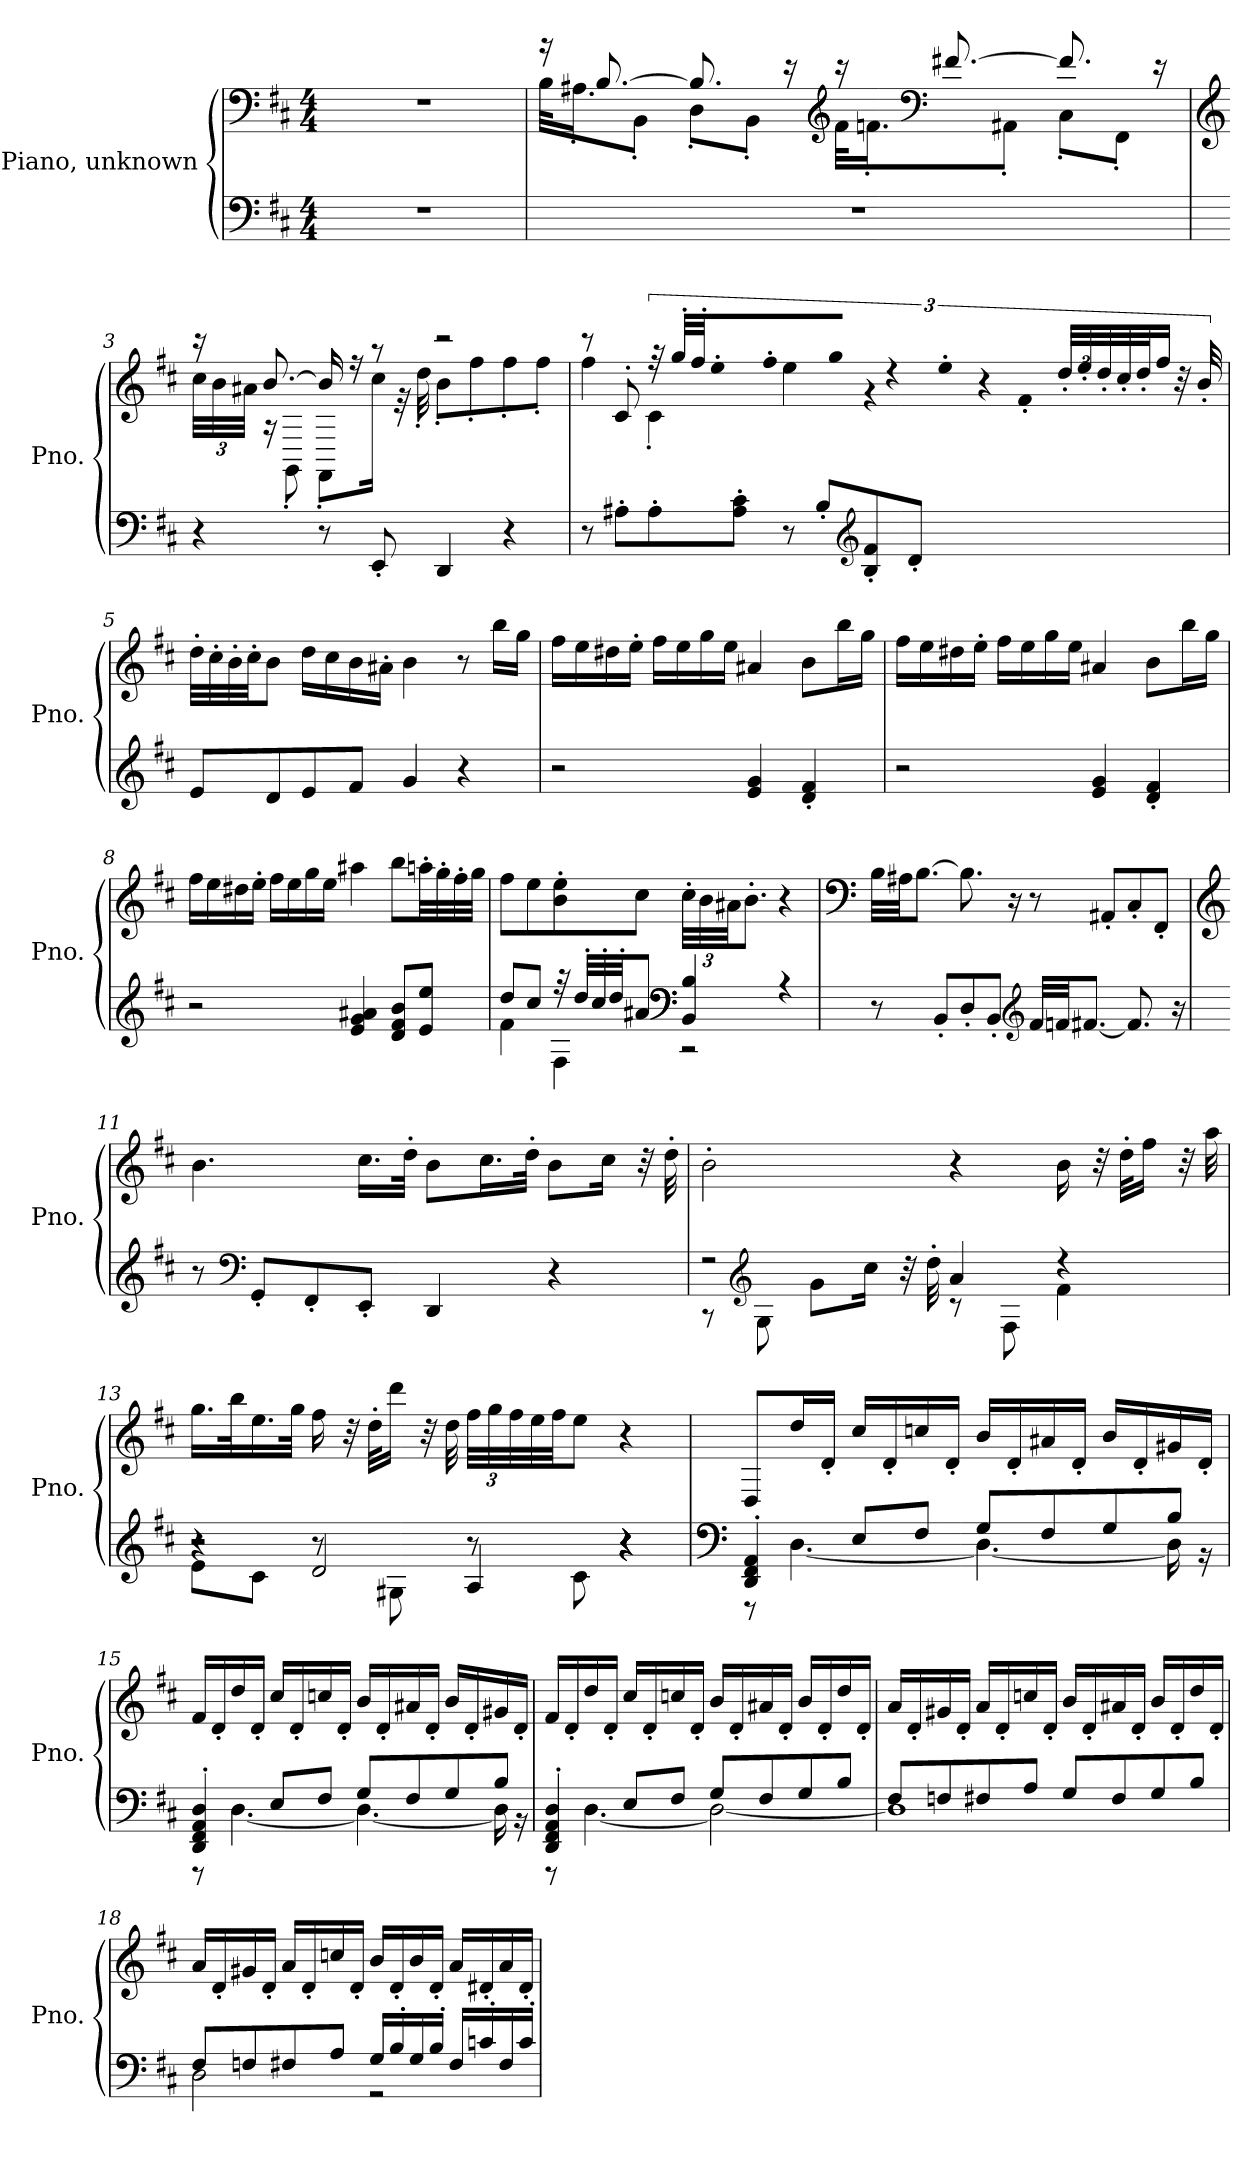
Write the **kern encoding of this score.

**kern	**kern
*part1	*part1
*staff2	*staff1
*I"Piano, unknown	*
*I'Pno.	*
*clefF4	*clefF4
*k[f#c#]	*k[f#c#]
*M4/4	*M4/4
*MM120	*MM120
=1	=1
1r	1r
=2	=2
*	*^
1r	16r	32B\KLL
.	.	16.A#X'\J
.	[8.B/	.
.	.	8BB'\J
.	8.B/]	8D'\L
.	.	8BB'\J
.	16r	.
*	*clefG2	*
.	16r	32f#\KLL
.	.	16.fn'\J
*	*clefF4	*
.	[8.f#X/	.
.	.	8AA#X'\J
.	8.f#/]	8C#'\L
.	.	8FF#'\J
.	16r	.
!!LO:LB:g=z	!!
=3	=3	=3
*	*clefG2	*
*	*	*Xbrackettup
4r	16r	48cc#\LLL
.	.	48b\
.	.	48a#X\JJJ
.	[8.b/	16r
.	.	8GG'\
8r	16b/]	8FF#'\L
.	16r	.
8EE'/	8r	16cc#\Jk
.	.	32r
.	.	32dd'\
4DD/	2r	8b'\L
.	.	8ff#'\
4r	.	8ff#'\
.	.	8ff#'\J
=4	=4	=4
8r	8r	4ff#\
8A#X'\L	8c#'/	.
*	*brackettup	*
8A#'\	48r	4c#'\
.	48gg'/LLL	.
.	48ff#'/	.
.	32ee'/	.
.	32ff#'/J	.
8A#\' 8c#\'J	16gg/JJ	.
.	32r	.
.	32ee'/	.
8r	8r	4ee\
8B'/L	8f#'/	.
*clefG2	*	*
*	*Xbrackettup	*
8B/' 8f#/'	48dd'/LLL	4r
.	48ee'/	.
.	48dd'/	.
.	32cc#'/	.
.	32dd'/J	.
8d'/J	16ff#/JJ	.
.	32r	.
.	32b'/	.
*	*v	*v
!!LO:LB:g=z
=5	=5
8e/L	32dd'\LLL
.	32cc#'\
.	32b'\
.	32cc#'\JJ
8d/	8b\J
8e/	16dd\LL
.	16cc#\
8f#/J	16b\
.	16a#X'\JJ
4g/	4b\
4r	8r
.	16bb\LL
.	16gg\JJ
=6	=6
2r	16ff#\LL
.	16ee\
.	16dd#X\
.	16ee'\JJ
.	16ff#\LL
.	16ee\
.	16gg\
.	16ee\JJ
4e/ 4g/	4a#X/
4d/' 4f#/'	8b\L
.	16bb\L
.	16gg\JJ
=7	=7
2r	16ff#\LL
.	16ee\
.	16dd#X\
.	16ee'\JJ
.	16ff#\LL
.	16ee\
.	16gg\
.	16ee\JJ
4e/ 4g/	4a#X/
4d/' 4f#/'	8b\L
.	16bb\L
.	16gg\JJ
!!LO:LB:g=z
=8	=8
2r	16ff#\LL
.	16ee\
.	16dd#X\
.	16ee'\JJ
.	16ff#\LL
.	16ee\
.	16gg\
.	16ee\JJ
4e/ 4g/ 4a#X/	4aa#X\
8d/ 8f#/ 8b/L	8bb\L
8e/ 8ee/J	32aan'\LL
.	32gg'\
.	32ff#'\
.	32gg\JJJ
=9	=9
*^	*
8dd/L	4f#\	8ff#\L
8cc#/J	.	8ee\
32r	4F#\	8b\' 8ee\'
32dd'/LLL	.	.
32cc#'/	.	.
32dd'/JJ	.	.
8a#X/J	.	8cc#\J
*clefF4	*	*
4BB/ 4B/	2r	48cc#'\LLL
.	.	48b\
.	.	48a#X\JJ
.	.	8.b'\J
4r	.	4r
*v	*v	*
!!LO:LB:g=z
=10	=10
*	*clefF4
8r	32B\LLL
.	32A#X\JJ
.	[8.B\J
8BB'/L	.
8D'/	8.B\]
8BB'/J	.
.	16r
*clefG2	*
32f#/LLL	8r
32fn/JJ	.
[8.f#X/J	.
.	8AA#X'/L
8.f#/]	8C#'/
.	8FF#'/J
16r	.
=11	=11
*	*clefG2
8r	4.b\
*clefF4	*
8GG'/L	.
8FF#'/	.
8EE'/J	16.cc#\LL
.	32dd'\JJk
4DD/	8b\L
.	16.cc#\L
.	32dd'\JJk
4r	8b\L
.	16cc#\Jk
.	32r
.	32dd'\
!!LO:LB:g=z
=12	=12
*^	*
2r	8r	2b'\
*clefG2	*	*
.	8G\	.
.	8g\L	.
.	16cc#\Jk	.
.	32r	.
.	32dd'\	.
4a/	8r	4r
.	8F#\	.
4r	4f#\	16b\
.	.	32r
.	.	32dd'\KLL
.	.	16ff#\JJ
.	.	32r
.	.	32aa\
=13	=13	=13
*	*^	*
4r	8e\L	2r	16.gg\LL
.	.	.	32bb\K
.	8c#\J	.	16.ee\
.	.	.	32gg\JJk
2d/	8r	.	16ff#\
.	.	.	32r
.	.	.	32dd'\KLL
.	8G#X\	.	16ddd\JJ
.	.	.	32r
.	.	.	32dd\
.	8r	4A/	48ff#\LLL
.	.	.	48gg\
.	.	.	48ff#\
.	.	.	32ee\
.	.	.	32ff#\JJ
.	8c#\	.	8ee\J
4r	4r	4r	4r
*v	*v	*v	*
!!LO:PB:g=z
=14	=14
*clefF4	*
*^	*
4DD/' 4FF#/' 4AA/'	8r	8D/L
.	[4.D\	16dd/L
.	.	16d'/JJ
8E/L	.	16cc#/LL
.	.	16d'/
8F#/J	.	16ccn/
.	.	16d'/JJ
8G/L	4.D\_	16b/LL
.	.	16d'/
8F#/	.	16a#X/
.	.	16d'/JJ
8G/	.	16b/LL
.	.	16d'/
8B/J	16D\]	16g#X/
.	16r	16d'/JJ
=15	=15	=15
4DD/' 4FF#/' 4AA/' 4D/'	8r	16f#/LL
.	.	16d'/
.	[4.D\	16dd/
.	.	16d'/JJ
8E/L	.	16cc#/LL
.	.	16d'/
8F#/J	.	16ccn/
.	.	16d'/JJ
8G/L	4.D\_	16b/LL
.	.	16d'/
8F#/	.	16a#X/
.	.	16d'/JJ
8G/	.	16b/LL
.	.	16d'/
8B/J	16D\]	16g#X/
.	16r	16d'/JJ
!!LO:LB:g=z
=16	=16	=16
4DD/' 4FF#/' 4AA/' 4D/'	8r	16f#/LL
.	.	16d'/
.	[4.D\	16dd/
.	.	16d'/JJ
8E/L	.	16cc#/LL
.	.	16d'/
8F#/J	.	16ccn/
.	.	16d'/JJ
8G/L	2D\_	16b/LL
.	.	16d'/
8F#/	.	16a#X/
.	.	16d'/JJ
8G/	.	16b/LL
.	.	16d'/
8B/J	.	16dd/
.	.	16d'/JJ
=17	=17	=17
8F#/L	1D]	16a/LL
.	.	16d'/
8Fn/	.	16g#X/
.	.	16d'/JJ
8F#X/	.	16a/LL
.	.	16d'/
8A/J	.	16ccn/
.	.	16d'/JJ
8G/L	.	16b/LL
.	.	16d'/
8F#/	.	16a#X/
.	.	16d'/JJ
8G/	.	16b/LL
.	.	16d'/
8B/J	.	16dd/
.	.	16d'/JJ
!!LO:LB:g=z
=18	=18	=18
8F#/L	2D\	16a/LL
.	.	16d'/
8Fn/	.	16g#X/
.	.	16d'/JJ
8F#X/	.	16a/LL
.	.	16d'/
8A/J	.	16ccn/
.	.	16d'/JJ
16G/LL	2r	16b/LL
16B'/	.	16d'/
16G/	.	16b/
16B'/JJ	.	16d'/JJ
16F#/LL	.	16a/LL
16cn'/	.	16d#X'/
16F#/	.	16a/
16c'/JJ	.	16d#'/JJ
*v	*v	*
=	=
*-	*-
